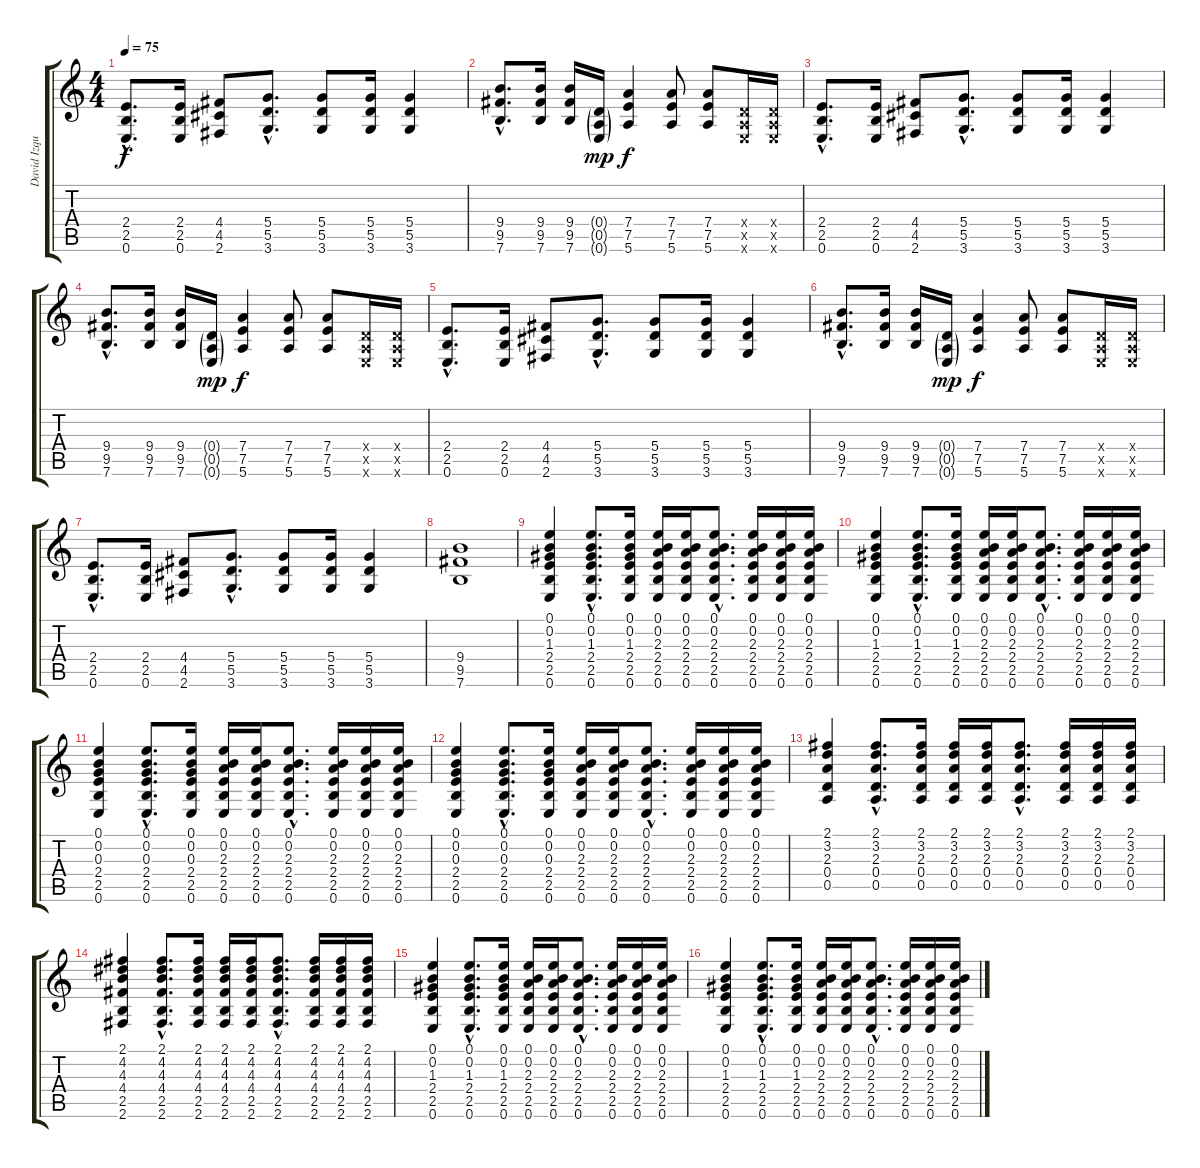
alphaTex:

\track ("David Izquierdo" "David Izqu") {instrument acousticguitarsteel}
\staff {score tabs}
\tuning (E4 B3 G3 D3 A2 E2) {hide}
\ts (4 4)
\tempo 75
\clef g2
\ks c
(2.4{hac} 2.5{hac} 0.6{hac}).8{d dy f} (2.4 2.5 0.6).16 (4.4 4.5 2.6).8 (5.4{hac} 5.5{hac} 3.6{hac}).8{d} (5.4 5.5 3.6).8 (5.4 5.5 3.6).16 (5.4 5.5 3.6).4 |
(9.4{hac} 9.5{hac} 7.6{hac}).8{d} (9.4 9.5 7.6).16 (9.4 9.5 7.6).16 (0.4{g} 0.5{g} 0.6{g}).16{dy mp} (7.4 7.5 5.6).4{dy f} (7.4 7.5 5.6).8 (7.4 7.5 5.6).8 (0.4{x} 0.5{x} 0.6{x}).16 (0.4{x} 0.5{x} 0.6{x}).16 |
(2.4{hac} 2.5{hac} 0.6{hac}).8{d} (2.4 2.5 0.6).16 (4.4 4.5 2.6).8 (5.4{hac} 5.5{hac} 3.6{hac}).8{d} (5.4 5.5 3.6).8 (5.4 5.5 3.6).16 (5.4 5.5 3.6).4 |
(9.4{hac} 9.5{hac} 7.6{hac}).8{d} (9.4 9.5 7.6).16 (9.4 9.5 7.6).16 (0.4{g} 0.5{g} 0.6{g}).16{dy mp} (7.4 7.5 5.6).4{dy f} (7.4 7.5 5.6).8 (7.4 7.5 5.6).8 (0.4{x} 0.5{x} 0.6{x}).16 (0.4{x} 0.5{x} 0.6{x}).16 |
(2.4{hac} 2.5{hac} 0.6{hac}).8{d} (2.4 2.5 0.6).16 (4.4 4.5 2.6).8 (5.4{hac} 5.5{hac} 3.6{hac}).8{d} (5.4 5.5 3.6).8 (5.4 5.5 3.6).16 (5.4 5.5 3.6).4 |
(9.4{hac} 9.5{hac} 7.6{hac}).8{d} (9.4 9.5 7.6).16 (9.4 9.5 7.6).16 (0.4{g} 0.5{g} 0.6{g}).16{dy mp} (7.4 7.5 5.6).4{dy f} (7.4 7.5 5.6).8 (7.4 7.5 5.6).8 (0.4{x} 0.5{x} 0.6{x}).16 (0.4{x} 0.5{x} 0.6{x}).16 |
(2.4{hac} 2.5{hac} 0.6{hac}).8{d} (2.4 2.5 0.6).16 (4.4 4.5 2.6).8 (5.4{hac} 5.5{hac} 3.6{hac}).8{d} (5.4 5.5 3.6).8 (5.4 5.5 3.6).16 (5.4 5.5 3.6).4 |
(9.4 9.5 7.6).1{volume 0} |
(0.1 0.2 1.3 2.4 2.5 0.6).4{volume 9 instrument acousticguitarsteel} (0.1{hac} 0.2{hac} 1.3{hac} 2.4{hac} 2.5{hac} 0.6{hac}).8{d} (0.1 0.2 1.3 2.4 2.5 0.6).16 (0.1 0.2 2.3 2.4 2.5 0.6).16 (0.1 0.2 2.3 2.4 2.5 0.6).16 (0.1{hac} 0.2{hac} 2.3{hac} 2.4{hac} 2.5{hac} 0.6{hac}).8{d} (0.1 0.2 2.3 2.4 2.5 0.6).16 (0.1 0.2 2.3 2.4 2.5 0.6).16 (0.1 0.2 2.3 2.4 2.5 0.6).16 |
(0.1 0.2 1.3 2.4 2.5 0.6).4 (0.1{hac} 0.2{hac} 1.3{hac} 2.4{hac} 2.5{hac} 0.6{hac}).8{d} (0.1 0.2 1.3 2.4 2.5 0.6).16 (0.1 0.2 2.3 2.4 2.5 0.6).16 (0.1 0.2 2.3 2.4 2.5 0.6).16 (0.1{hac} 0.2{hac} 2.3{hac} 2.4{hac} 2.5{hac} 0.6{hac}).8{d} (0.1 0.2 2.3 2.4 2.5 0.6).16 (0.1 0.2 2.3 2.4 2.5 0.6).16 (0.1 0.2 2.3 2.4 2.5 0.6).16 |
(0.1 0.2 0.3 2.4 2.5 0.6).4 (0.1{hac} 0.2{hac} 0.3{hac} 2.4{hac} 2.5{hac} 0.6{hac}).8{d} (0.1 0.2 0.3 2.4 2.5 0.6).16 (0.1 0.2 2.3 2.4 2.5 0.6).16 (0.1 0.2 2.3 2.4 2.5 0.6).16 (0.1{hac} 0.2{hac} 2.3{hac} 2.4{hac} 2.5{hac} 0.6{hac}).8{d} (0.1 0.2 2.3 2.4 2.5 0.6).16 (0.1 0.2 2.3 2.4 2.5 0.6).16 (0.1 0.2 2.3 2.4 2.5 0.6).16 |
(0.1 0.2 0.3 2.4 2.5 0.6).4 (0.1{hac} 0.2{hac} 0.3{hac} 2.4{hac} 2.5{hac} 0.6{hac}).8{d} (0.1 0.2 0.3 2.4 2.5 0.6).16 (0.1 0.2 2.3 2.4 2.5 0.6).16 (0.1 0.2 2.3 2.4 2.5 0.6).16 (0.1{hac} 0.2{hac} 2.3{hac} 2.4{hac} 2.5{hac} 0.6{hac}).8{d} (0.1 0.2 2.3 2.4 2.5 0.6).16 (0.1 0.2 2.3 2.4 2.5 0.6).16 (0.1 0.2 2.3 2.4 2.5 0.6).16 |
(2.1 3.2 2.3 0.4 0.5).4 (2.1{hac} 3.2{hac} 2.3{hac} 0.4{hac} 0.5{hac}).8{d} (2.1 3.2 2.3 0.4 0.5).16 (2.1 3.2 2.3 0.4 0.5).16 (2.1 3.2 2.3 0.4 0.5).16 (2.1{hac} 3.2{hac} 2.3{hac} 0.4{hac} 0.5{hac}).8{d} (2.1 3.2 2.3 0.4 0.5).16 (2.1 3.2 2.3 0.4 0.5).16 (2.1 3.2 2.3 0.4 0.5).16 |
(2.1 4.2 4.3 4.4 2.5 2.6).4 (2.1{hac} 4.2{hac} 4.3{hac} 4.4{hac} 2.5{hac} 2.6{hac}).8{d} (2.1 4.2 4.3 4.4 2.5 2.6).16 (2.1 4.2 4.3 4.4 2.5 2.6).16 (2.1 4.2 4.3 4.4 2.5 2.6).16 (2.1{hac} 4.2{hac} 4.3{hac} 4.4{hac} 2.5{hac} 2.6{hac}).8{d} (2.1 4.2 4.3 4.4 2.5 2.6).16 (2.1 4.2 4.3 4.4 2.5 2.6).16 (2.1 4.2 4.3 4.4 2.5 2.6).16 |
(0.1 0.2 1.3 2.4 2.5 0.6).4 (0.1{hac} 0.2{hac} 1.3{hac} 2.4{hac} 2.5{hac} 0.6{hac}).8{d} (0.1 0.2 1.3 2.4 2.5 0.6).16 (0.1 0.2 2.3 2.4 2.5 0.6).16 (0.1 0.2 2.3 2.4 2.5 0.6).16 (0.1{hac} 0.2{hac} 2.3{hac} 2.4{hac} 2.5{hac} 0.6{hac}).8{d} (0.1 0.2 2.3 2.4 2.5 0.6).16 (0.1 0.2 2.3 2.4 2.5 0.6).16 (0.1 0.2 2.3 2.4 2.5 0.6).16 |
(0.1 0.2 1.3 2.4 2.5 0.6).4 (0.1{hac} 0.2{hac} 1.3{hac} 2.4{hac} 2.5{hac} 0.6{hac}).8{d} (0.1 0.2 1.3 2.4 2.5 0.6).16 (0.1 0.2 2.3 2.4 2.5 0.6).16 (0.1 0.2 2.3 2.4 2.5 0.6).16 (0.1{hac} 0.2{hac} 2.3{hac} 2.4{hac} 2.5{hac} 0.6{hac}).8{d} (0.1 0.2 2.3 2.4 2.5 0.6).16 (0.1 0.2 2.3 2.4 2.5 0.6).16 (0.1 0.2 2.3 2.4 2.5 0.6).16
